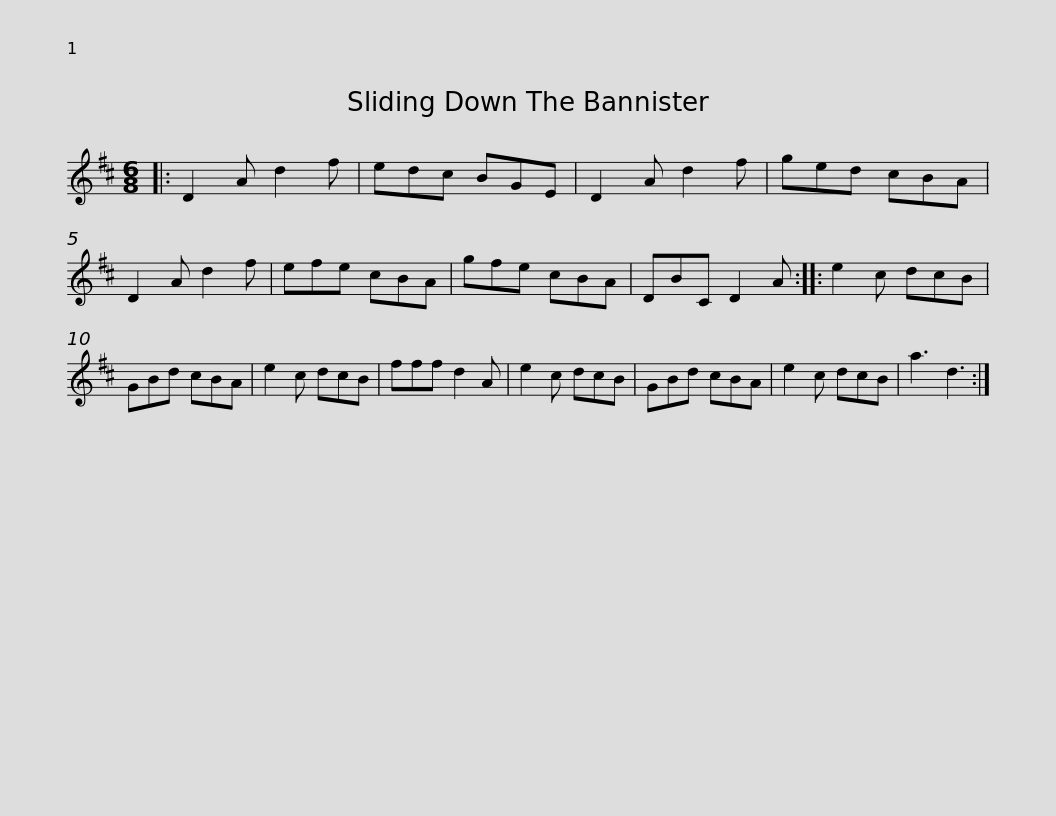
X:1
L:1/8
M:6/8
I:linebreak $
K:D
V:1 treble
V:1
|: D2 A d2 f | edc BGE | D2 A d2 f | ged cBA | D2 A d2 f | %5
 efe cBA | gfe cBA |$ DBC D2 A :: e2 c dcB | GBd cBA | %10
 e2 c dcB | fff d2 A | e2 c dcB | GBd cBA | e2 c dcB |$ %15
 a3 d3 :| %16
